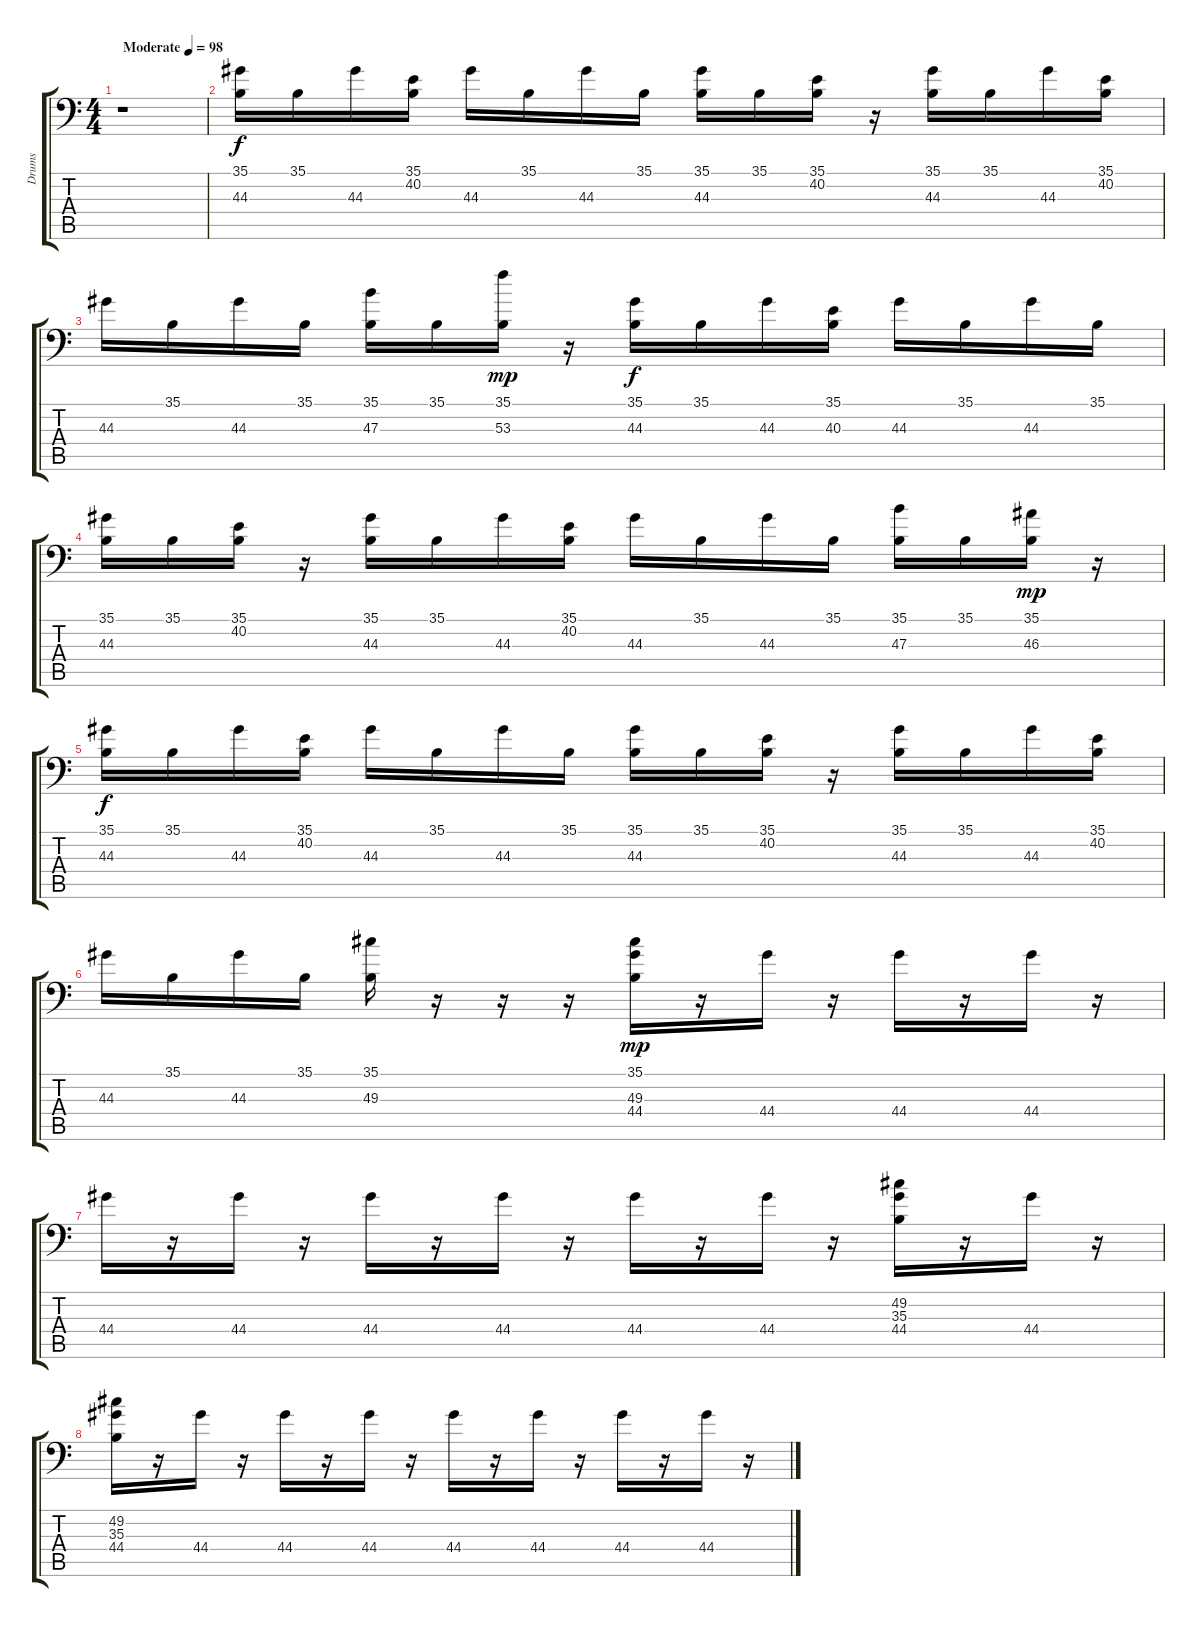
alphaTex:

\track ("Drums" "Drums") {instrument acousticgrandpiano}
\staff {score tabs}
\tuning (C-1 C-1 C-1 C-1 C-1 C-1) {hide}
\ts (4 4)
\tempo (98 "Moderate")
\clef f4
\ks c
r.1{dy f instrument acousticgrandpiano} |
(35.1 44.3).16 35.1.16 44.3.16 (35.1 40.2).16 44.3.16 35.1.16 44.3.16 35.1.16 (35.1 44.3).16 35.1.16 (35.1 40.2).16 r.16 (35.1 44.3).16 35.1.16 44.3.16 (35.1 40.2).16 |
44.3.16 35.1.16 44.3.16 35.1.16 (35.1 47.3).16 35.1.16 (35.1 53.3).16{dy mp} r.16 (35.1 44.3).16{dy f} 35.1.16 44.3.16 (35.1 40.3).16 44.3.16 35.1.16 44.3.16 35.1.16 |
(35.1 44.3).16 35.1.16 (35.1 40.2).16 r.16 (35.1 44.3).16 35.1.16 44.3.16 (35.1 40.2).16 44.3.16 35.1.16 44.3.16 35.1.16 (35.1 47.3).16 35.1.16 (35.1 46.3).16{dy mp} r.16 |
(35.1 44.3).16{dy f} 35.1.16 44.3.16 (35.1 40.2).16 44.3.16 35.1.16 44.3.16 35.1.16 (35.1 44.3).16 35.1.16 (35.1 40.2).16 r.16 (35.1 44.3).16 35.1.16 44.3.16 (35.1 40.2).16 |
44.3.16 35.1.16 44.3.16 35.1.16 (35.1 49.3).16 r.16 r.16 r.16 (35.1 49.3 44.4).16{dy mp} r.16 44.4.16 r.16 44.4.16 r.16 44.4.16 r.16 |
44.4.16 r.16 44.4.16 r.16 44.4.16 r.16 44.4.16 r.16 44.4.16 r.16 44.4.16 r.16 (49.2 35.3 44.4).16 r.16 44.4.16 r.16 |
(49.2 35.3 44.4).16 r.16 44.4.16 r.16 44.4.16 r.16 44.4.16 r.16 44.4.16 r.16 44.4.16 r.16 44.4.16 r.16 44.4.16 r.16
